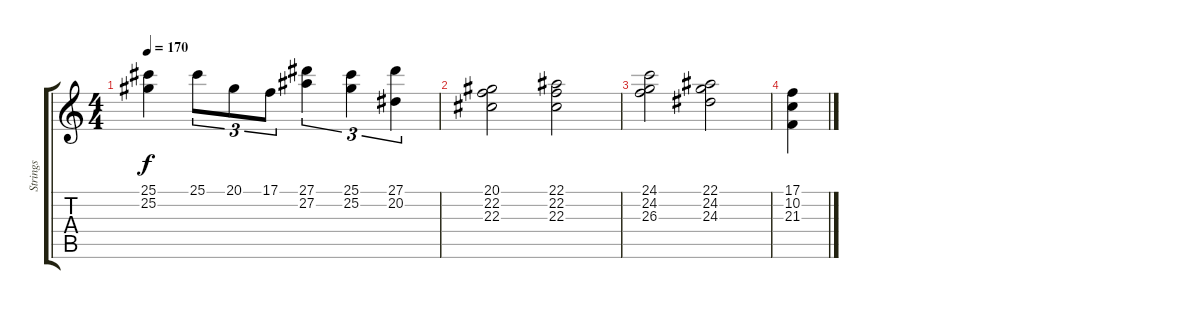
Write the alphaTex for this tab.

\track ("Strings" "Strings") {instrument stringensemble1}
\staff {score tabs}
\tuning (C4 G3 Eb3 Bb2 F2 C2) {hide}
\ts (4 4)
\tempo 170
\clef g2
\ks c
(25.1 25.2).4{dy f} 25.1.8{tu (3 2)} 20.1.8{tu (3 2)} 17.1.8{tu (3 2)} (27.1 27.2).4{tu (3 2)} (25.1 25.2).4{tu (3 2)} (27.1 20.2).4{tu (3 2)} |
(20.1 22.2 22.3).2 (22.1 22.2 22.3).2 |
(24.1 24.2 26.3).2 (22.1 24.2 24.3).2 |
(17.1 10.2 21.3).4
